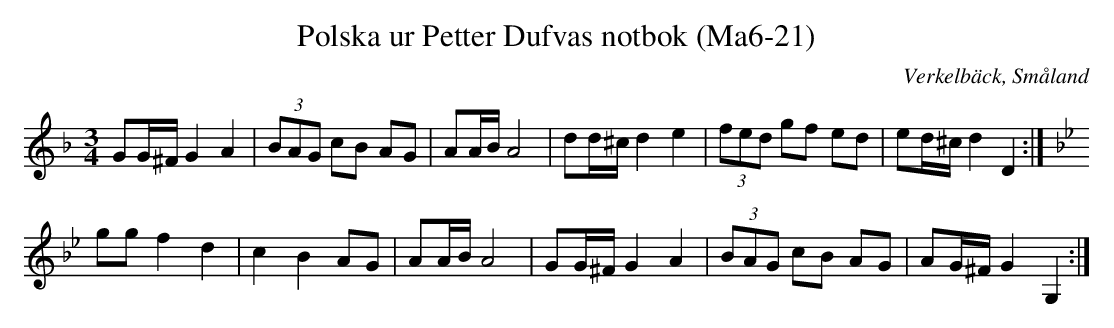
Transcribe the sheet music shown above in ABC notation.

X:1
T:Polska ur Petter Dufvas notbok (Ma6-21)
O:Verkelbäck, Småland
M:3/4
L:1/8
K:Dm
GG/^F/ G2A2|(3BAG cB AG|AA/B/ A4|dd/^c/ d2 e2|(3fed gf ed|ed/^c/ d2 D2:|
K:Gm
gg f2 d2|c2 B2 AG|AA/B/ A4|GG/^F/ G2 A2|(3BAG cB AG|AG/^F/ G2 G,2:|
